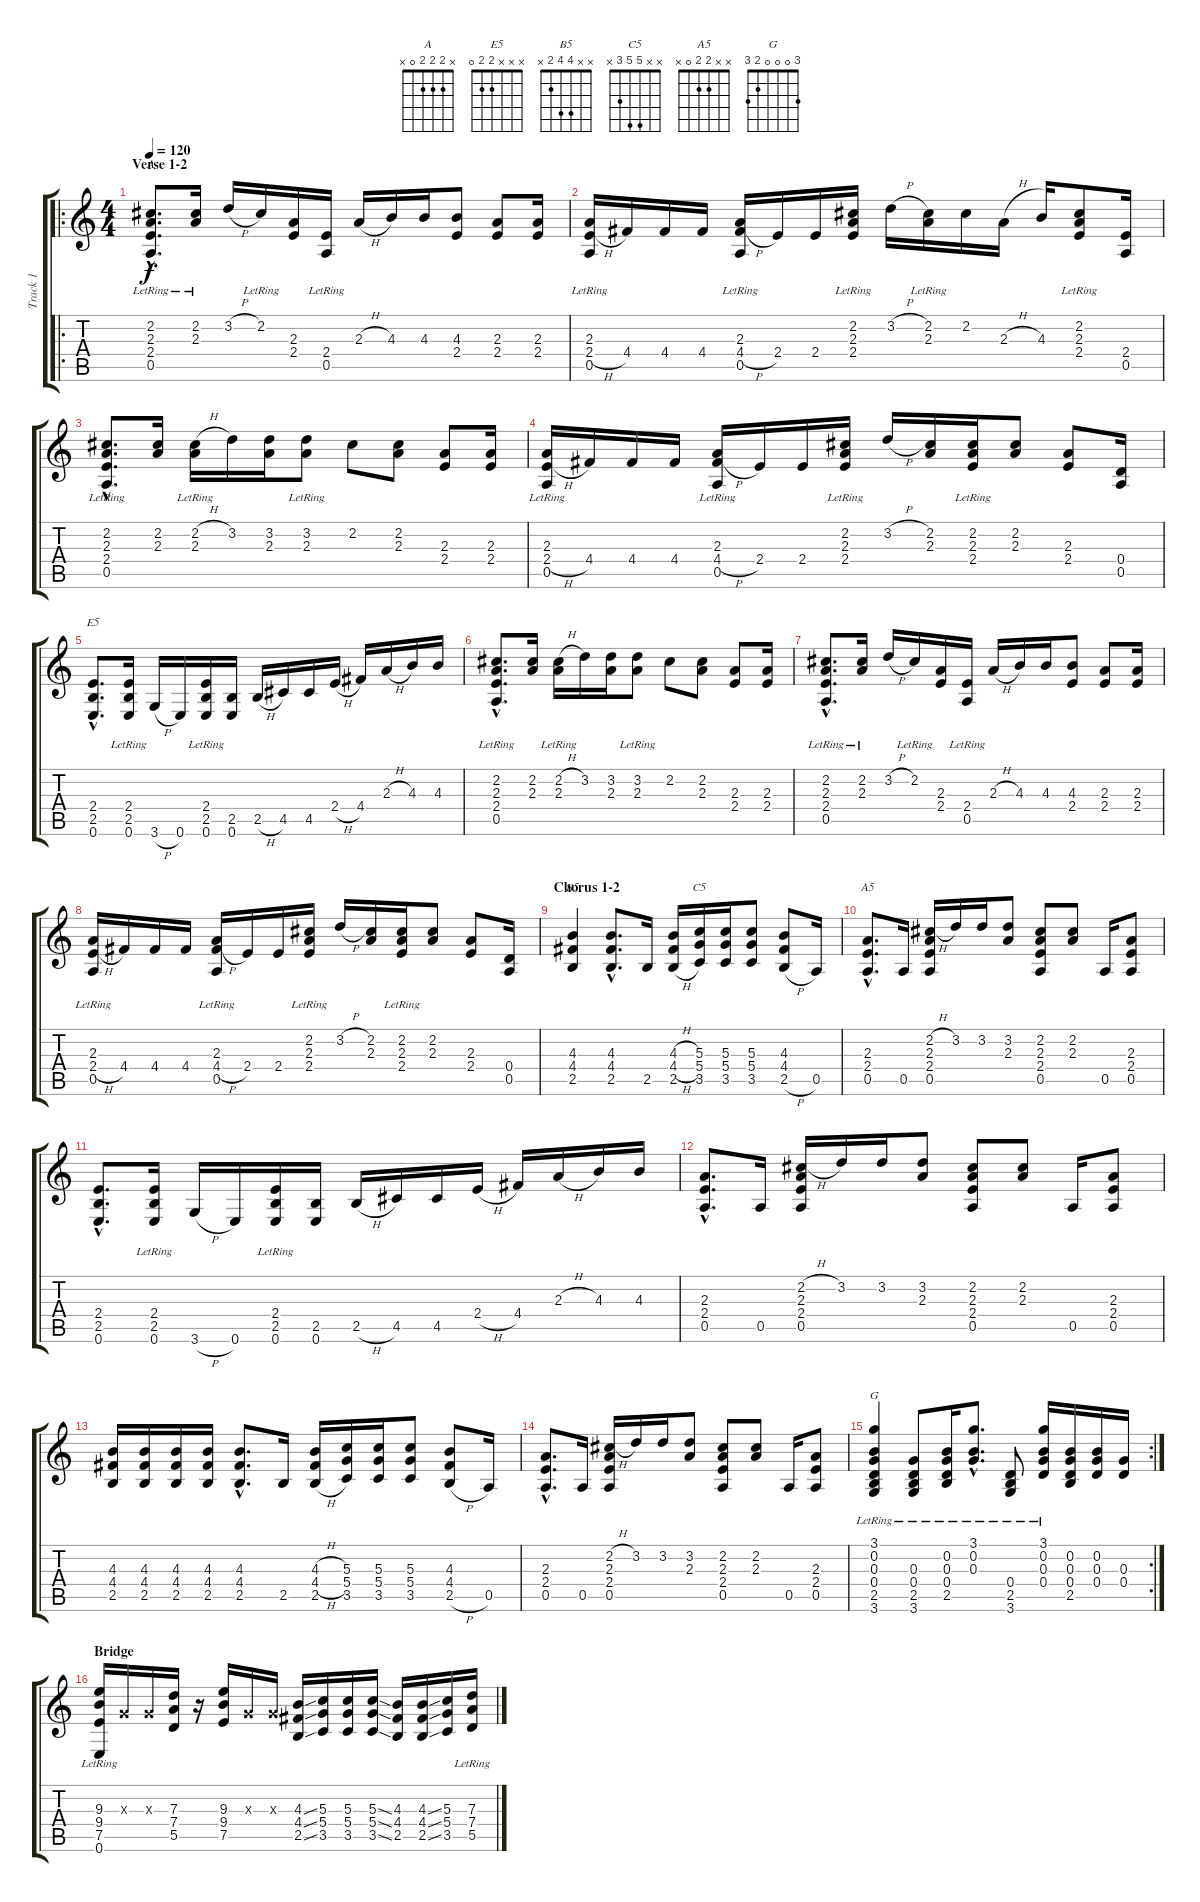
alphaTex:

\track ("Track 1" "Track 1") {instrument acousticguitarnylon}
\staff {score tabs}
\tuning (E4 B3 G3 D3 A2 E2) {hide}
\chord ("A" x 2 2 2 0 x)
\chord ("E5" x x x 2 2 0)
\chord ("B5" x x 4 4 2 x)
\chord ("C5" x x 5 5 3 x)
\chord ("A5" x x 2 2 0 x)
\chord ("G" 3 0 0 0 2 3)
\ro
\ts (4 4)
\section ("" "Verse 1-2")
\tempo 120
\clef g2
\ks c
(2.2{hac} 2.3{hac} 2.4{hac lr} 0.5{hac lr}).8{d ch "A" dy f instrument acousticguitarnylon} (2.2 2.3{lr}).16 3.2{h}.16 2.2{lr}.16 (2.3 2.4).16 (2.4{lr} 0.5{lr}).16 2.3{h}.16 4.3.16 4.3.16 (4.3 2.4).8 (2.3 2.4).8 (2.3 2.4).16 |
(2.3{lr} 2.4{h} 0.5{lr}).16 4.4.16 4.4.16 4.4.16 (2.3{lr} 4.4{h} 0.5{lr}).16 2.4.16 2.4.16 (2.2 2.3{lr} 2.4{lr}).16 3.2{h}.16 (2.2 2.3{lr}).16 2.2.16 2.3{h}.16 4.3.16 (2.2{lr} 2.3{lr} 2.4).8 (2.4 0.5).16 |
(2.2{hac} 2.3{hac} 2.4{hac lr} 0.5{hac lr}).8{d} (2.2 2.3).16 (2.2{h} 2.3{lr}).16 3.2.16 (3.2 2.3).16 (3.2 2.3{lr}).8 2.2.8 (2.2 2.3).8 (2.3 2.4).8 (2.3 2.4).16 |
(2.3{lr} 2.4{h} 0.5{lr}).16 4.4.16 4.4.16 4.4.16 (2.3{lr} 4.4{h} 0.5{lr}).16 2.4.16 2.4.16 (2.2 2.3{lr} 2.4{lr}).16 3.2{h}.16 (2.2 2.3).16 (2.2 2.3 2.4{lr}).16 (2.2 2.3).8 (2.3 2.4).8 (0.4 0.5).16 |
(2.4{hac} 2.5{hac} 0.6{hac}).8{d ch "E5"} (2.4{lr} 2.5 0.6).16 3.6{h}.16 0.6.16 (2.4{lr} 2.5 0.6).16 (2.5 0.6).16 2.5{h}.16 4.5.16 4.5.16 2.4{h}.16 4.4.16 2.3{h}.16 4.3.16 4.3.16 |
(2.2{hac} 2.3{hac} 2.4{hac lr} 0.5{hac lr}).8{d} (2.2 2.3).16 (2.2{h} 2.3{lr}).16 3.2.16 (3.2 2.3).16 (3.2 2.3{lr}).8 2.2.8 (2.2 2.3).8 (2.3 2.4).8 (2.3 2.4).16 |
(2.2{hac} 2.3{hac} 2.4{hac lr} 0.5{hac lr}).8{d} (2.2 2.3{lr}).16 3.2{h}.16 2.2{lr}.16 (2.3 2.4).16 (2.4{lr} 0.5{lr}).16 2.3{h}.16 4.3.16 4.3.16 (4.3 2.4).8 (2.3 2.4).8 (2.3 2.4).16 |
(2.3{lr} 2.4{h} 0.5{lr}).16 4.4.16 4.4.16 4.4.16 (2.3{lr} 4.4{h} 0.5{lr}).16 2.4.16 2.4.16 (2.2 2.3{lr} 2.4{lr}).16 3.2{h}.16 (2.2 2.3).16 (2.2 2.3 2.4{lr}).16 (2.2 2.3).8 (2.3 2.4).8 (0.4 0.5).16 |
\section ("" "Chorus 1-2")
(4.3 4.4 2.5).4{ch "B5"} (4.3{hac} 4.4{hac} 2.5{hac}).8{d} 2.5.16 (4.3{h} 4.4{h} 2.5{h}).16 (5.3 5.4 3.5).16{ch "C5"} (5.3 5.4 3.5).16 (5.3 5.4 3.5).8 (4.3 4.4 2.5{h}).8 0.5.16 |
(2.3{hac} 2.4{hac} 0.5{hac}).8{d ch "A5"} 0.5.16 (2.2{h} 2.3 2.4 0.5).16 3.2.16 3.2.16 (3.2 2.3).8 (2.2 2.3 2.4 0.5).8 (2.2 2.3).8 0.5.16 (2.3 2.4 0.5).8 |
(2.4{hac} 2.5{hac} 0.6{hac}).8{d} (2.4{lr} 2.5 0.6).16 3.6{h}.16 0.6.16 (2.4{lr} 2.5 0.6).16 (2.5 0.6).16 2.5{h}.16 4.5.16 4.5.16 2.4{h}.16 4.4.16 2.3{h}.16 4.3.16 4.3.16 |
(2.3{hac} 2.4{hac} 0.5{hac}).8{d} 0.5.16 (2.2{h} 2.3 2.4 0.5).16 3.2.16 3.2.16 (3.2 2.3).8 (2.2 2.3 2.4 0.5).8 (2.2 2.3).8 0.5.16 (2.3 2.4 0.5).8 |
(4.3 4.4 2.5).16 (4.3 4.4 2.5).16 (4.3 4.4 2.5).16 (4.3 4.4 2.5).16 (4.3{hac} 4.4{hac} 2.5{hac}).8{d} 2.5.16 (4.3{h} 4.4{h} 2.5{h}).16 (5.3 5.4 3.5).16 (5.3 5.4 3.5).16 (5.3 5.4 3.5).8 (4.3 4.4 2.5{h}).8 0.5.16 |
(2.3{hac} 2.4{hac} 0.5{hac}).8{d} 0.5.16 (2.2{h} 2.3 2.4 0.5).16 3.2.16 3.2.16 (3.2 2.3).8 (2.2 2.3 2.4 0.5).8 (2.2 2.3).8 0.5.16 (2.3 2.4 0.5).8 |
\rc 2
(3.1{lr} 0.2{lr} 0.3 0.4 2.5 3.6).4{ch "G"} (0.3 0.4 2.5 3.6{lr}).8 (0.2 0.3 0.4{lr} 2.5{lr}).16 (3.1{hac lr} 0.2{hac} 0.3{hac}).8{d} (0.4 2.5 3.6{lr}).8 (3.1{lr} 0.2 0.3 0.4).16 (0.2 0.3 0.4 2.5).16 (0.2 0.3 0.4).16 (0.3 0.4).16 |
\section ("" "Bridge")
(9.3 9.4 7.5 0.6{lr}).16 0.3{x}.16 0.3{x}.16 (7.3 7.4 5.5).16 r.16 (9.3 9.4 7.5).16 0.3{x}.16 0.3{x}.16 (4.3{ss} 4.4{ss} 2.5{ss}).16 (5.3 5.4 3.5).16 (5.3 5.4 3.5).16 (5.3{ss} 5.4{ss} 3.5{ss}).16 (4.3 4.4 2.5).16 (4.3{ss} 4.4{ss} 2.5{ss}).16 (5.3 5.4 3.5).16 (7.3{lr} 7.4{lr} 5.5).16
